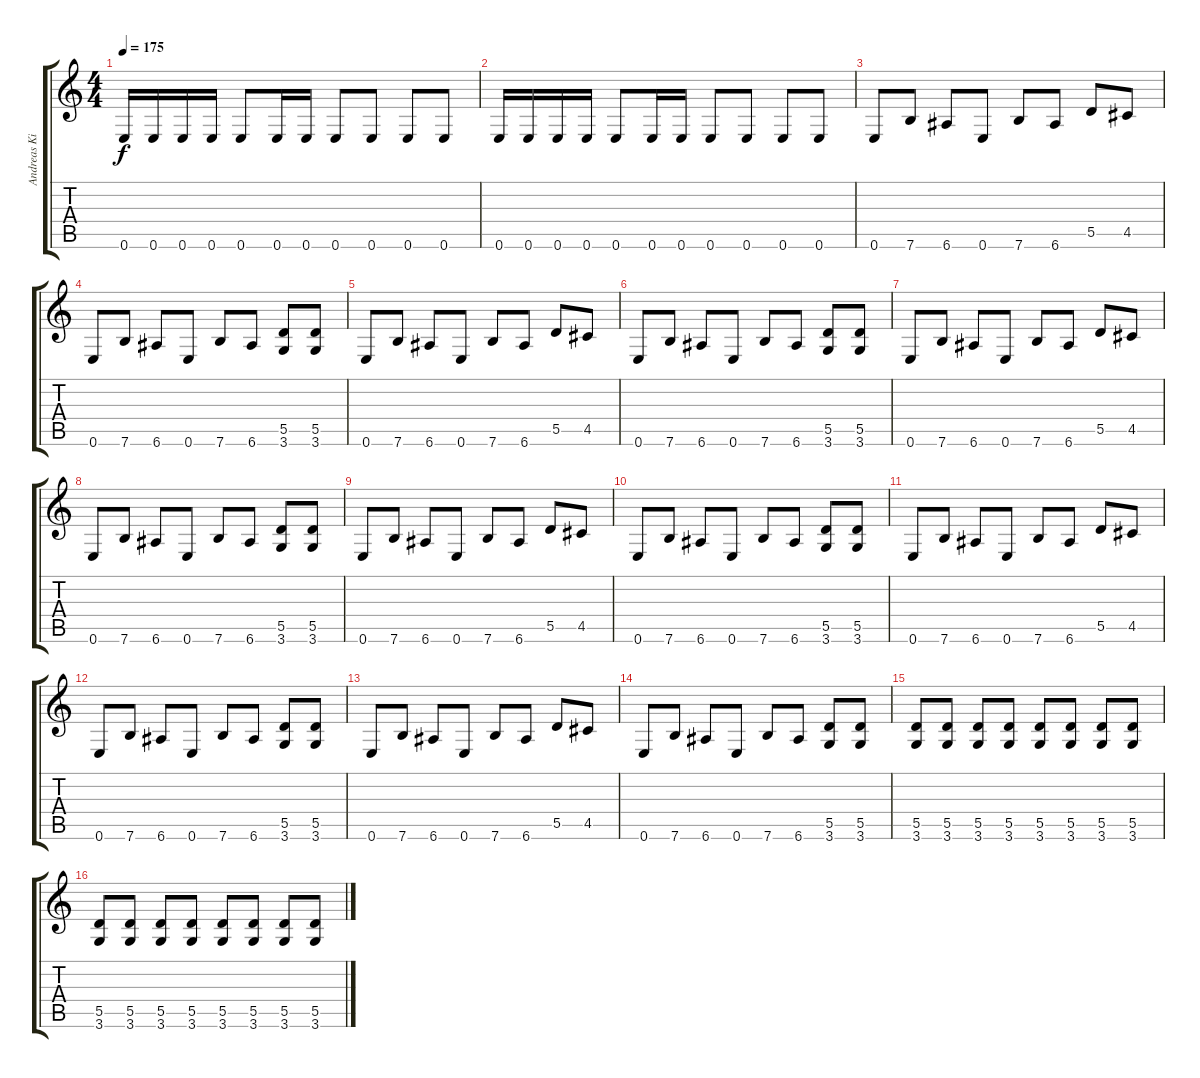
\track ("Andreas Kisser" "Andreas Ki") {instrument distortionguitar}
\staff {score tabs}
\tuning (E4 B3 G3 D3 A2 E2) {hide}
\ts (4 4)
\tempo 175
\clef g2
\ks c
0.6.16{dy f} 0.6.16 0.6.16 0.6.16 0.6.8 0.6.16 0.6.16 0.6.8 0.6.8 0.6.8 0.6.8 |
0.6.16 0.6.16 0.6.16 0.6.16 0.6.8 0.6.16 0.6.16 0.6.8 0.6.8 0.6.8 0.6.8 |
0.6.8 7.6.8 6.6.8 0.6.8 7.6.8 6.6.8 5.5.8 4.5.8 |
0.6.8 7.6.8 6.6.8 0.6.8 7.6.8 6.6.8 (5.5 3.6).8 (5.5 3.6).8 |
0.6.8 7.6.8 6.6.8 0.6.8 7.6.8 6.6.8 5.5.8 4.5.8 |
0.6.8 7.6.8 6.6.8 0.6.8 7.6.8 6.6.8 (5.5 3.6).8 (5.5 3.6).8 |
0.6.8 7.6.8 6.6.8 0.6.8 7.6.8 6.6.8 5.5.8 4.5.8 |
0.6.8 7.6.8 6.6.8 0.6.8 7.6.8 6.6.8 (5.5 3.6).8 (5.5 3.6).8 |
0.6.8 7.6.8 6.6.8 0.6.8 7.6.8 6.6.8 5.5.8 4.5.8 |
0.6.8 7.6.8 6.6.8 0.6.8 7.6.8 6.6.8 (5.5 3.6).8 (5.5 3.6).8 |
0.6.8 7.6.8 6.6.8 0.6.8 7.6.8 6.6.8 5.5.8 4.5.8 |
0.6.8 7.6.8 6.6.8 0.6.8 7.6.8 6.6.8 (5.5 3.6).8 (5.5 3.6).8 |
0.6.8 7.6.8 6.6.8 0.6.8 7.6.8 6.6.8 5.5.8 4.5.8 |
0.6.8 7.6.8 6.6.8 0.6.8 7.6.8 6.6.8 (5.5 3.6).8 (5.5 3.6).8 |
(5.5 3.6).8 (5.5 3.6).8 (5.5 3.6).8 (5.5 3.6).8 (5.5 3.6).8 (5.5 3.6).8 (5.5 3.6).8 (5.5 3.6).8 |
(5.5 3.6).8 (5.5 3.6).8 (5.5 3.6).8 (5.5 3.6).8 (5.5 3.6).8 (5.5 3.6).8 (5.5 3.6).8 (5.5 3.6).8
